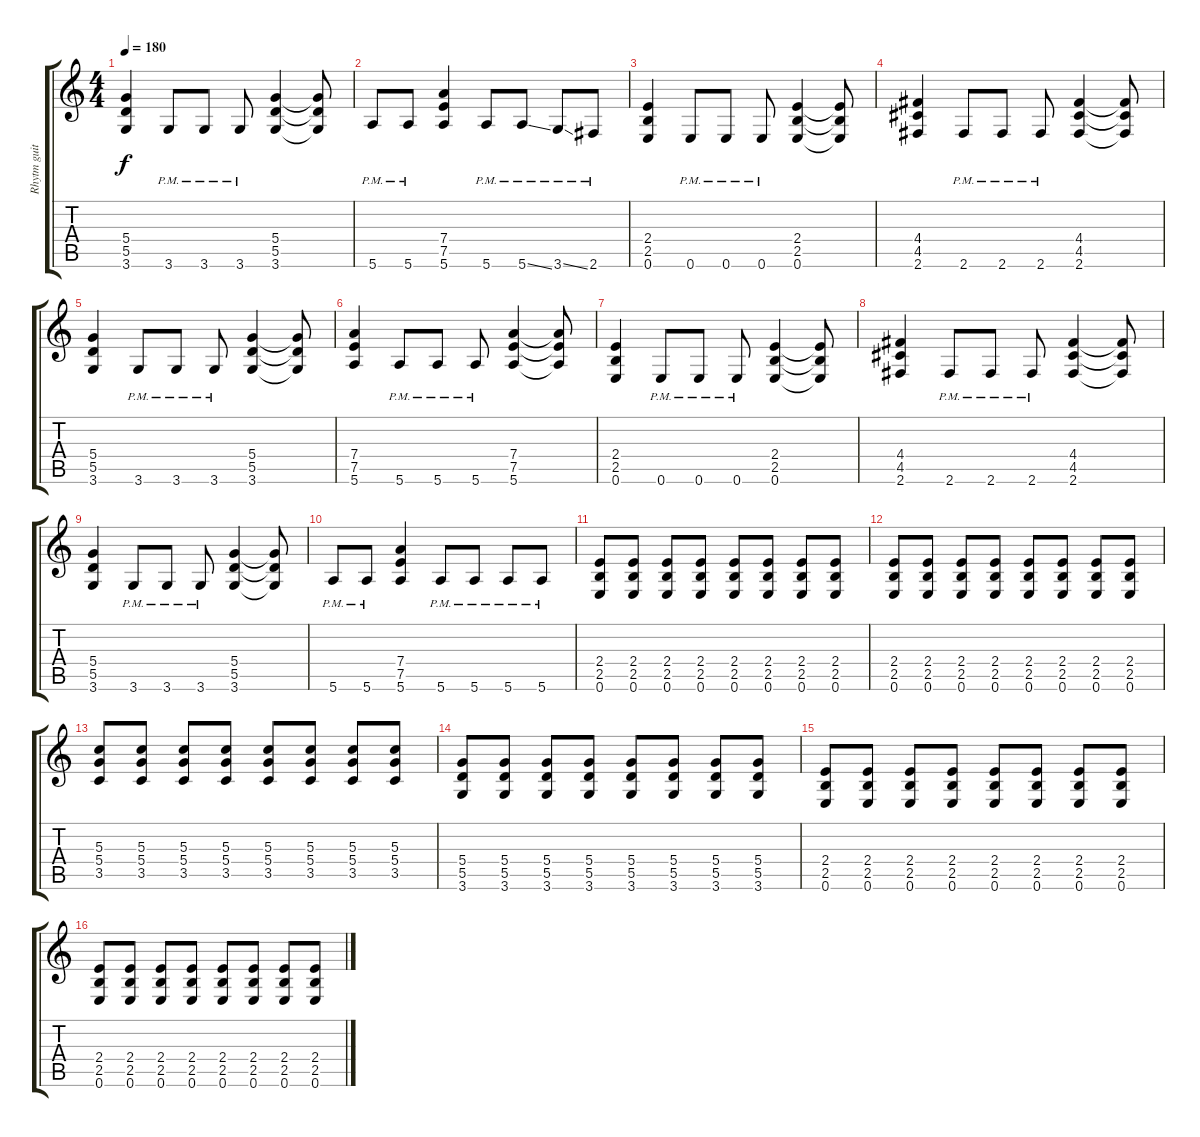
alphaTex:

\track ("Rhytm guitar" "Rhytm guit") {instrument distortionguitar}
\staff {score tabs}
\tuning (E4 B3 G3 D3 A2 E2) {hide}
\ts (4 4)
\tempo 180
\clef g2
\ks c
(5.4 5.5 3.6).4{dy f} 3.6{pm}.8 3.6{pm}.8 3.6{pm}.8 (5.4 5.5 3.6).4 (5.4{t} 5.5{t} 3.6{t}).8 |
5.6{pm}.8 5.6{pm}.8 (7.4 7.5 5.6).4 5.6{pm}.8 5.6{ss pm}.8 3.6{ss pm}.8 2.6{pm}.8 |
(2.4 2.5 0.6).4 0.6{pm}.8 0.6{pm}.8 0.6{pm}.8 (2.4 2.5 0.6).4 (2.4{t} 2.5{t} 0.6{t}).8 |
(4.4 4.5 2.6).4 2.6{pm}.8 2.6{pm}.8 2.6{pm}.8 (4.4 4.5 2.6).4 (4.4{t} 4.5{t} 2.6{t}).8 |
(5.4 5.5 3.6).4 3.6{pm}.8 3.6{pm}.8 3.6{pm}.8 (5.4 5.5 3.6).4 (5.4{t} 5.5{t} 3.6{t}).8 |
(7.4 7.5 5.6).4 5.6{pm}.8 5.6{pm}.8 5.6{pm}.8 (7.4 7.5 5.6).4 (7.4{t} 7.5{t} 5.6{t}).8 |
(2.4 2.5 0.6).4 0.6{pm}.8 0.6{pm}.8 0.6{pm}.8 (2.4 2.5 0.6).4 (2.4{t} 2.5{t} 0.6{t}).8 |
(4.4 4.5 2.6).4 2.6{pm}.8 2.6{pm}.8 2.6{pm}.8 (4.4 4.5 2.6).4 (4.4{t} 4.5{t} 2.6{t}).8 |
(5.4 5.5 3.6).4 3.6{pm}.8 3.6{pm}.8 3.6{pm}.8 (5.4 5.5 3.6).4 (5.4{t} 5.5{t} 3.6{t}).8 |
5.6{pm}.8 5.6{pm}.8 (7.4 7.5 5.6).4 5.6{pm}.8 5.6{pm}.8 5.6{pm}.8 5.6{pm}.8 |
(2.4 2.5 0.6).8 (2.4 2.5 0.6).8 (2.4 2.5 0.6).8 (2.4 2.5 0.6).8 (2.4 2.5 0.6).8 (2.4 2.5 0.6).8 (2.4 2.5 0.6).8 (2.4 2.5 0.6).8 |
(2.4 2.5 0.6).8 (2.4 2.5 0.6).8 (2.4 2.5 0.6).8 (2.4 2.5 0.6).8 (2.4 2.5 0.6).8 (2.4 2.5 0.6).8 (2.4 2.5 0.6).8 (2.4 2.5 0.6).8 |
(5.3 5.4 3.5).8 (5.3 5.4 3.5).8 (5.3 5.4 3.5).8 (5.3 5.4 3.5).8 (5.3 5.4 3.5).8 (5.3 5.4 3.5).8 (5.3 5.4 3.5).8 (5.3 5.4 3.5).8 |
(5.4 5.5 3.6).8 (5.4 5.5 3.6).8 (5.4 5.5 3.6).8 (5.4 5.5 3.6).8 (5.4 5.5 3.6).8 (5.4 5.5 3.6).8 (5.4 5.5 3.6).8 (5.4 5.5 3.6).8 |
(2.4 2.5 0.6).8 (2.4 2.5 0.6).8 (2.4 2.5 0.6).8 (2.4 2.5 0.6).8 (2.4 2.5 0.6).8 (2.4 2.5 0.6).8 (2.4 2.5 0.6).8 (2.4 2.5 0.6).8 |
(2.4 2.5 0.6).8 (2.4 2.5 0.6).8 (2.4 2.5 0.6).8 (2.4 2.5 0.6).8 (2.4 2.5 0.6).8 (2.4 2.5 0.6).8 (2.4 2.5 0.6).8 (2.4 2.5 0.6).8
